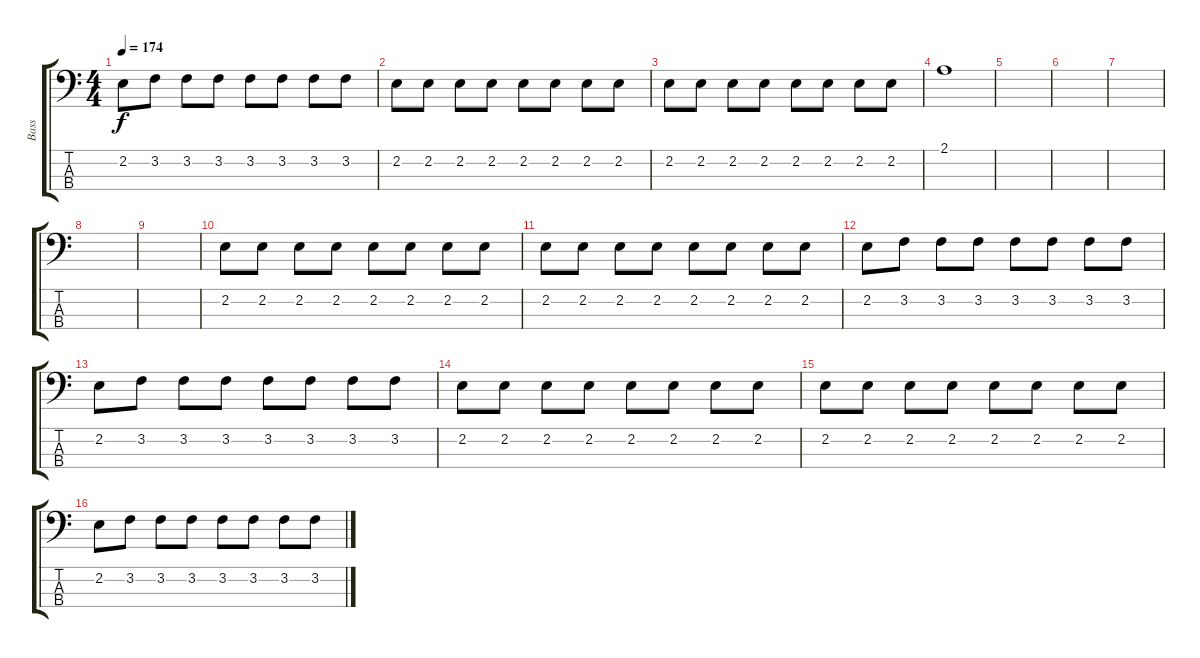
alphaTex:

\track ("Bass" "Bass") {instrument acousticbass}
\staff {score tabs}
\tuning (G2 D2 A1 E1) {hide}
\ts (4 4)
\tempo 174
\clef f4
\ks c
2.2.8{dy f} 3.2.8 3.2.8 3.2.8 3.2.8 3.2.8 3.2.8 3.2.8 |
2.2.8 2.2.8 2.2.8 2.2.8 2.2.8 2.2.8 2.2.8 2.2.8 |
2.2.8 2.2.8 2.2.8 2.2.8 2.2.8 2.2.8 2.2.8 2.2.8 |
2.1.1 |
|
|
|
|
|
2.2.8 2.2.8 2.2.8 2.2.8 2.2.8 2.2.8 2.2.8 2.2.8 |
2.2.8 2.2.8 2.2.8 2.2.8 2.2.8 2.2.8 2.2.8 2.2.8 |
2.2.8 3.2.8 3.2.8 3.2.8 3.2.8 3.2.8 3.2.8 3.2.8 |
2.2.8 3.2.8 3.2.8 3.2.8 3.2.8 3.2.8 3.2.8 3.2.8 |
2.2.8 2.2.8 2.2.8 2.2.8 2.2.8 2.2.8 2.2.8 2.2.8 |
2.2.8 2.2.8 2.2.8 2.2.8 2.2.8 2.2.8 2.2.8 2.2.8 |
2.2.8 3.2.8 3.2.8 3.2.8 3.2.8 3.2.8 3.2.8 3.2.8
